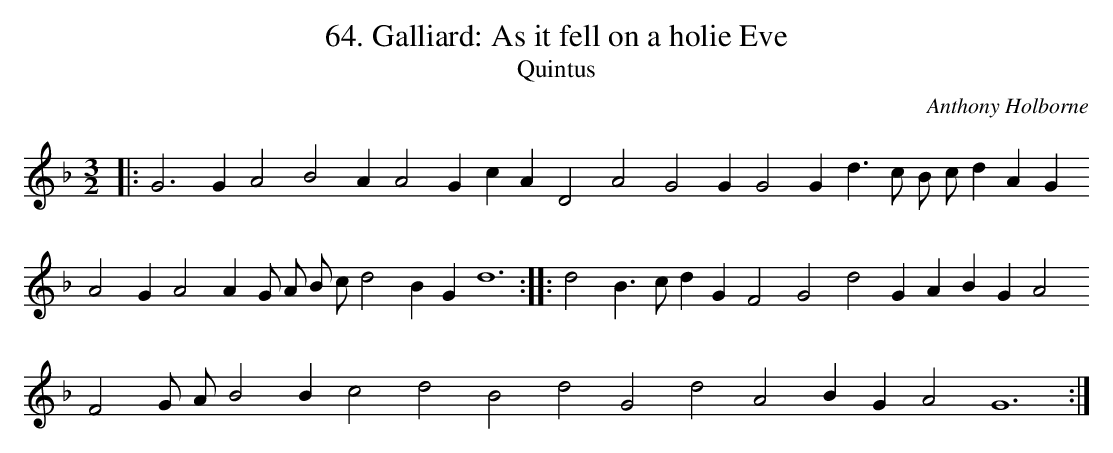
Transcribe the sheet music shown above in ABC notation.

X:1
T:64. Galliard: As it fell on a holie Eve
T:Quintus
C: Anthony Holborne
L:1/4
M:3/2
K:G dor -8va
|:G3 G A2  B2 A A2 G c A D2 A2 G2 G G2 G d > c B/ c/ d A G
A2 G A2 A G/ A/ B/ c/ d2 B G d6 :: d2 B > c d G F2 G2 d2 G A B G A2
F2 G/ A/ B2 B c2 d2 B2 d2 G2 d2 A2 B G A2 G6 :|
